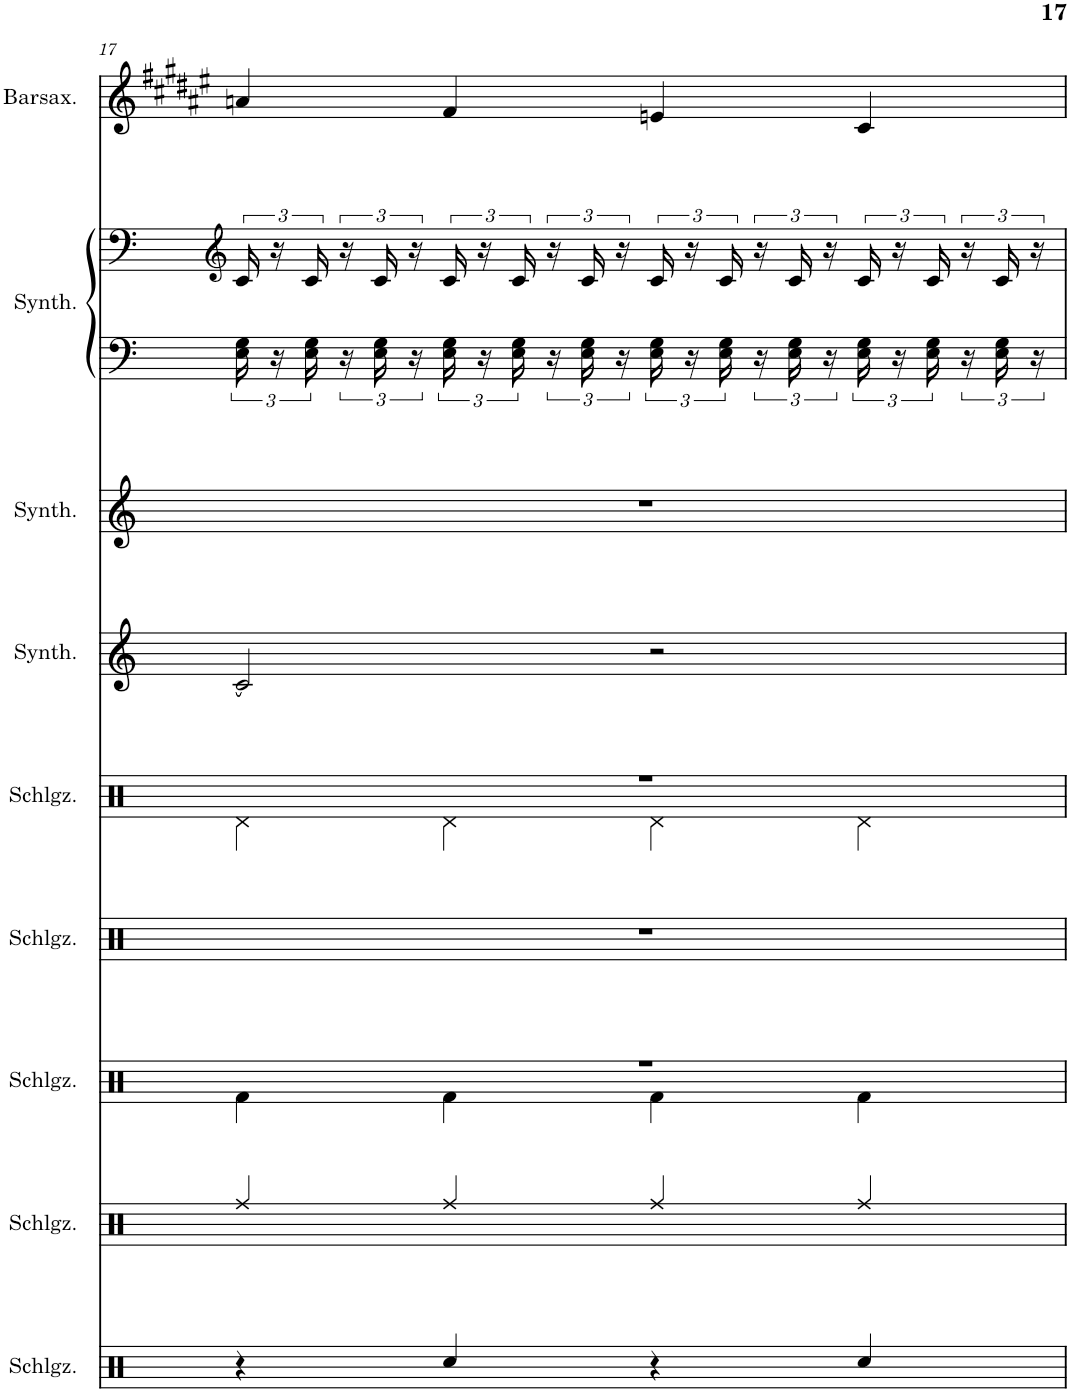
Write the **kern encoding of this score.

**kern	**kern	**kern	**kern	**kern	**kern	**kern	**kern	**kern	**kern
*part9	*part8	*part7	*part6	*part5	*part4	*part3	*part2	*part2	*part1
*staff10	*staff9	*staff8	*staff7	*staff6	*staff5	*staff4	*staff3	*staff2	*staff1
*I"4-teiliges Schlagzeug, 4-teiliges Schlagzeug, Percussion	*I"4-teiliges Schlagzeug, 4-teiliges Schlagzeug, Percussion	*I"4-teiliges Schlagzeug, 4-teiliges Schlagzeug, Percussion	*I"4-teiliges Schlagzeug, 4-teiliges Schlagzeug, Percussion	*I"4-teiliges Schlagzeug, 4-teiliges Schlagzeug, Percussion	*I"Brass Synthesizer, Brass Synthesizer, Melody	*I"Bass Synthesizer, Bass Synthesizer, Bells	*I"Brass Synthesizer	*	*I"Baritonsaxophon, Baritonsaxophon, Bass Guitar
*I'Schlgz.	*I'Schlgz.	*I'Schlgz.	*I'Schlgz.	*I'Schlgz.	*I'Synth.	*I'Synth.	*I'Synth.	*	*I'Barsax.
!!LO:PB:g=z
*clefX	*clefX	*clefX	*clefX	*clefX	*clefG2	*clefG2	*clefF4	*clefG2	*clefG2
*	*	*	*	*	*	*	*	*	*Trd12c21
*k[]	*k[]	*k[]	*k[]	*k[]	*k[]	*k[]	*k[]	*k[]	*k[f#c#g#d#a#e#]
*M4/4	*M4/4	*M4/4	*M4/4	*M4/4	*M4/4	*M4/4	*M4/4	*M4/4	*M4/4
=17	=17	=17	=17	=17	=17	=17	=17	=17	=17
*	*	*^	*	*^	*	*	*	*	*
4r	4Rff/	1r	4Rf\	1r	1r	4Rd\	2c/]	1r	24E\ 24G\	24c/	4an/
.	.	.	.	.	.	.	.	.	24r	24r	.
.	.	.	.	.	.	.	.	.	24E\ 24G\	24c/	.
.	.	.	.	.	.	.	.	.	24r	24r	.
.	.	.	.	.	.	.	.	.	24E\ 24G\	24c/	.
.	.	.	.	.	.	.	.	.	24r	24r	.
4Rcc/	4Rff/	.	4Rf\	.	.	4Rd\	.	.	24E\ 24G\	24c/	4f#/
.	.	.	.	.	.	.	.	.	24r	24r	.
.	.	.	.	.	.	.	.	.	24E\ 24G\	24c/	.
.	.	.	.	.	.	.	.	.	24r	24r	.
.	.	.	.	.	.	.	.	.	24E\ 24G\	24c/	.
.	.	.	.	.	.	.	.	.	24r	24r	.
4r	4Rff/	.	4Rf\	.	.	4Rd\	2r	.	24E\ 24G\	24c/	4en/
.	.	.	.	.	.	.	.	.	24r	24r	.
.	.	.	.	.	.	.	.	.	24E\ 24G\	24c/	.
.	.	.	.	.	.	.	.	.	24r	24r	.
.	.	.	.	.	.	.	.	.	24E\ 24G\	24c/	.
.	.	.	.	.	.	.	.	.	24r	24r	.
4Rcc/	4Rff/	.	4Rf\	.	.	4Rd\	.	.	24E\ 24G\	24c/	4c#/
.	.	.	.	.	.	.	.	.	24r	24r	.
.	.	.	.	.	.	.	.	.	24E\ 24G\	24c/	.
.	.	.	.	.	.	.	.	.	24r	24r	.
.	.	.	.	.	.	.	.	.	24E\ 24G\	24c/	.
.	.	.	.	.	.	.	.	.	24r	24r	.
*	*	*v	*v	*	*v	*v	*	*	*	*	*
=	=	=	=	=	=	=	=	=	=
*-	*-	*-	*-	*-	*-	*-	*-	*-	*-
